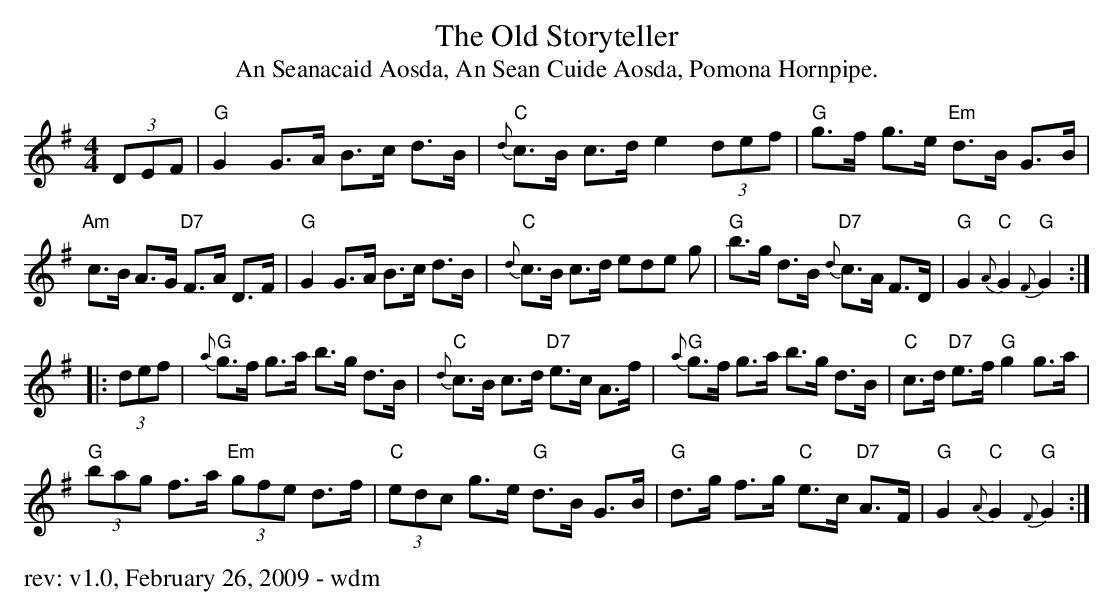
X:1
T:The Old Storyteller
T:An Seanacaid Aosda, An Sean Cuide Aosda, Pomona Hornpipe.
M:4/4
L:1/8
K:G
(3DEF |\
 "G"G2  G>A     B>c d>B | "C"{d}c>B c>d e2 (3def | "G"g>f g>e    "Em"d>B G>B |
 "Am"c>B A>G "D7"F>A D>F |  "G"G2  G>A     B>c d>B | "C"{d}c>B c>d  ede g   | "G"b>g d>B "D7"{d}c>A F>D | "G"G2 "C"{A}G2 "G"{F}G2 :|
|: (3def |\
"G"{a}g>f g>a b>g d>B | "C"{d}c>B c>d "D7"e>c A>f | "G"{a}g>f g>a b>g d>B | "C"c>d "D7"e>f "G"g2 g>a |
"G"(3bag f>a "Em"(3gfe d>f | "C"(3edc g>e "G"d>B G>B | "G"d>g f>g "C"e>c "D7"A>F| "G"G2 "C"{A}G2 "G"{F}G2 :|
